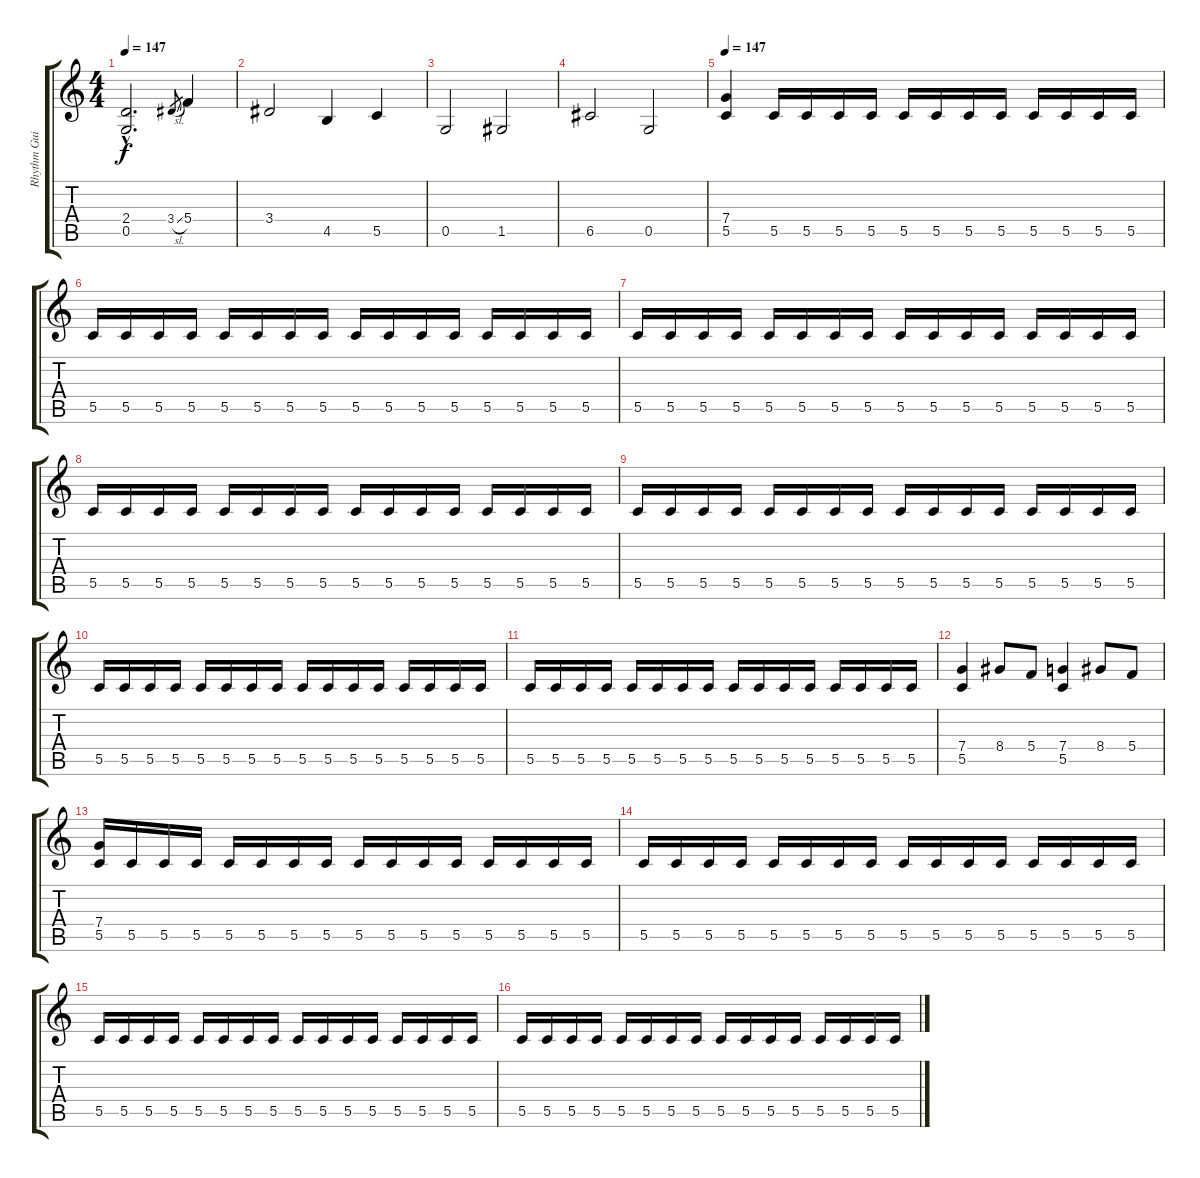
\track ("Rhythm Guitar" "Rhythm Gui") {instrument distortionguitar}
\staff {score tabs}
\tuning (D4 A3 F3 C3 G2 D2) {hide}
\ts (4 4)
\tempo 147
\clef g2
\ks c
(2.4{hac t} 0.5{hac t}).2{d dy f} 3.4{sl}.8{gr} 5.4.4 |
3.4.2 4.5.4 5.5.4 |
0.5.2 1.5.2 |
6.5.2 0.5.2 |
\tempo 147
(7.4 5.5).4 5.5.16 5.5.16 5.5.16 5.5.16 5.5.16 5.5.16 5.5.16 5.5.16 5.5.16 5.5.16 5.5.16 5.5.16 |
5.5.16 5.5.16 5.5.16 5.5.16 5.5.16 5.5.16 5.5.16 5.5.16 5.5.16 5.5.16 5.5.16 5.5.16 5.5.16 5.5.16 5.5.16 5.5.16 |
5.5.16 5.5.16 5.5.16 5.5.16 5.5.16 5.5.16 5.5.16 5.5.16 5.5.16 5.5.16 5.5.16 5.5.16 5.5.16 5.5.16 5.5.16 5.5.16 |
5.5.16 5.5.16 5.5.16 5.5.16 5.5.16 5.5.16 5.5.16 5.5.16 5.5.16 5.5.16 5.5.16 5.5.16 5.5.16 5.5.16 5.5.16 5.5.16 |
5.5.16 5.5.16 5.5.16 5.5.16 5.5.16 5.5.16 5.5.16 5.5.16 5.5.16 5.5.16 5.5.16 5.5.16 5.5.16 5.5.16 5.5.16 5.5.16 |
5.5.16 5.5.16 5.5.16 5.5.16 5.5.16 5.5.16 5.5.16 5.5.16 5.5.16 5.5.16 5.5.16 5.5.16 5.5.16 5.5.16 5.5.16 5.5.16 |
5.5.16 5.5.16 5.5.16 5.5.16 5.5.16 5.5.16 5.5.16 5.5.16 5.5.16 5.5.16 5.5.16 5.5.16 5.5.16 5.5.16 5.5.16 5.5.16 |
(7.4 5.5).4 8.4.8 5.4.8 (7.4 5.5).4 8.4.8 5.4.8 |
(7.4 5.5).16 5.5.16 5.5.16 5.5.16 5.5.16 5.5.16 5.5.16 5.5.16 5.5.16 5.5.16 5.5.16 5.5.16 5.5.16 5.5.16 5.5.16 5.5.16 |
5.5.16 5.5.16 5.5.16 5.5.16 5.5.16 5.5.16 5.5.16 5.5.16 5.5.16 5.5.16 5.5.16 5.5.16 5.5.16 5.5.16 5.5.16 5.5.16 |
5.5.16 5.5.16 5.5.16 5.5.16 5.5.16 5.5.16 5.5.16 5.5.16 5.5.16 5.5.16 5.5.16 5.5.16 5.5.16 5.5.16 5.5.16 5.5.16 |
5.5.16 5.5.16 5.5.16 5.5.16 5.5.16 5.5.16 5.5.16 5.5.16 5.5.16 5.5.16 5.5.16 5.5.16 5.5.16 5.5.16 5.5.16 5.5.16
